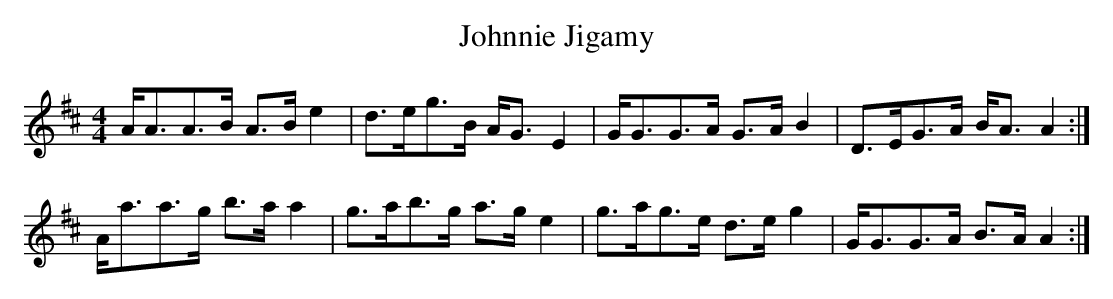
X:1
T:Johnnie Jigamy
M:4/4
L:1/8
K:Amix
A<AA>B A>B e2|d>eg>B A<G E2|G<GG>A G>A B2|D>EG>A B<A A2:|
A<aa>g b>a a2|g>ab>g a>g e2|g>ag>e d>e g2|G<GG>A B>A A2:|
